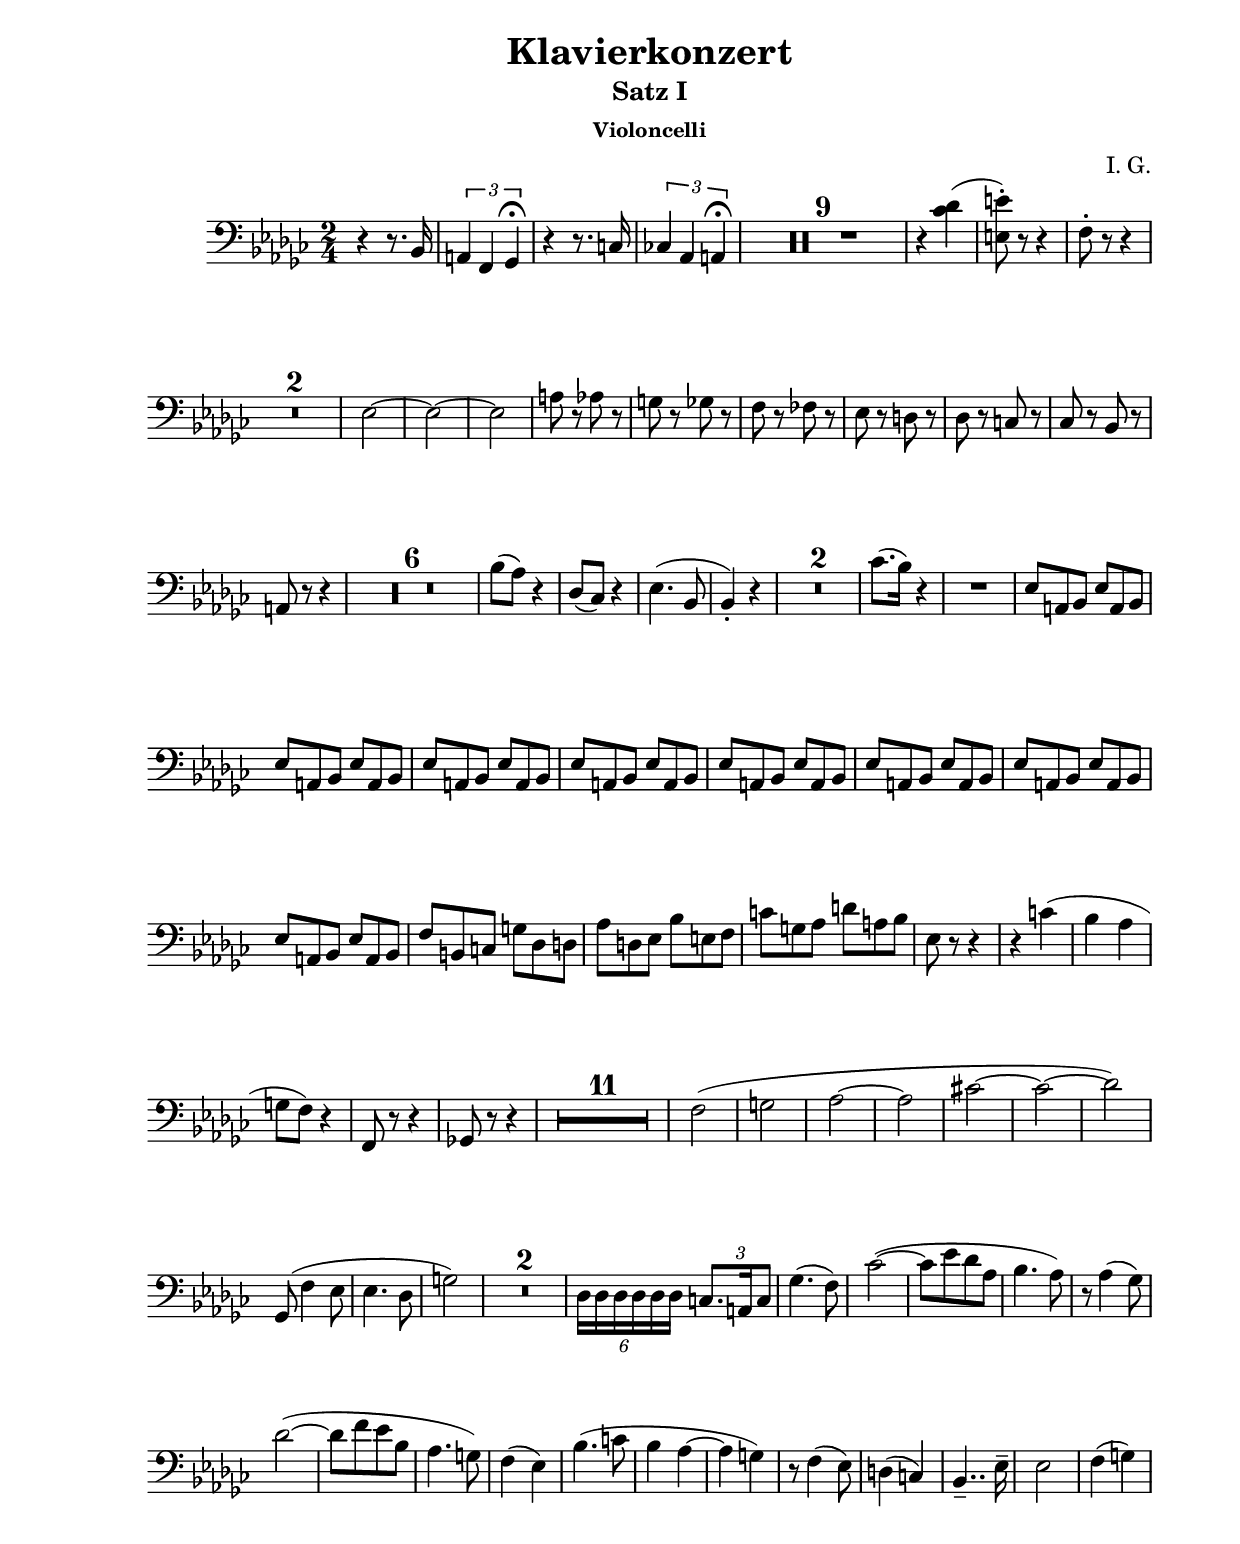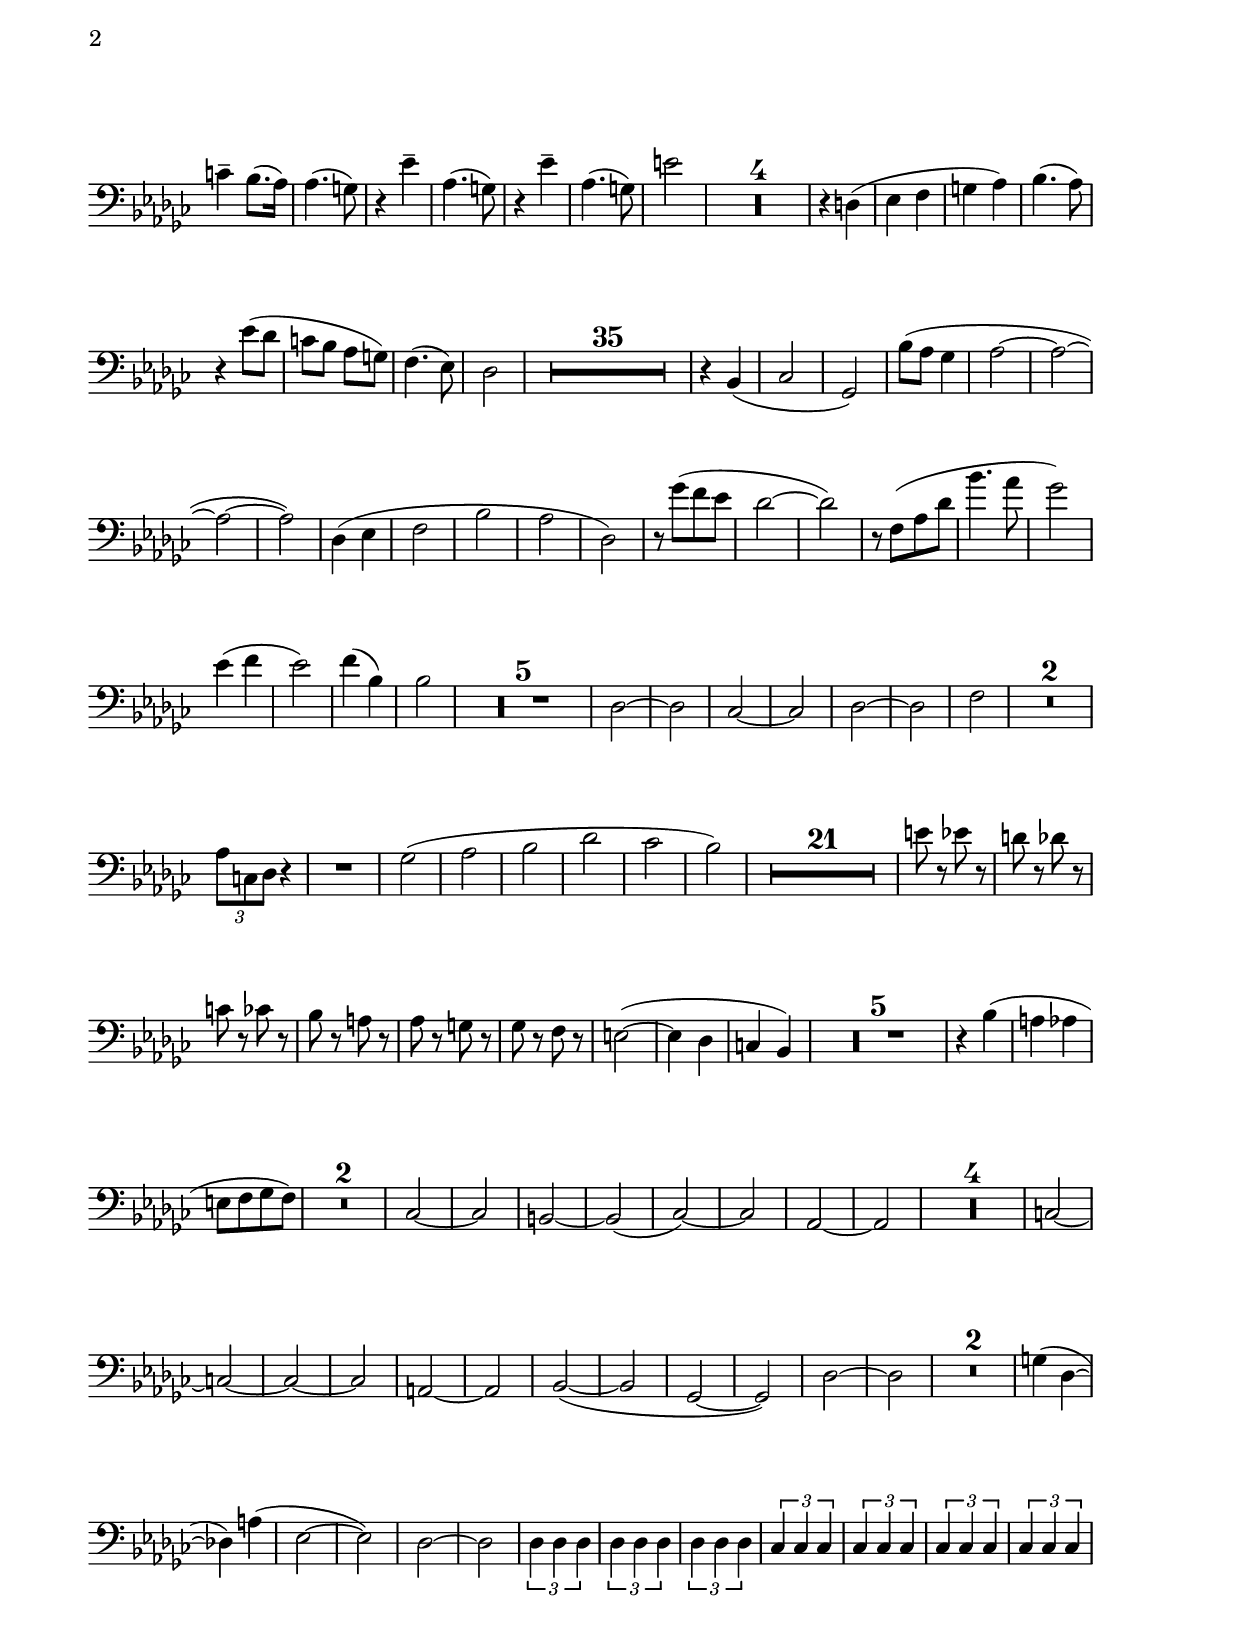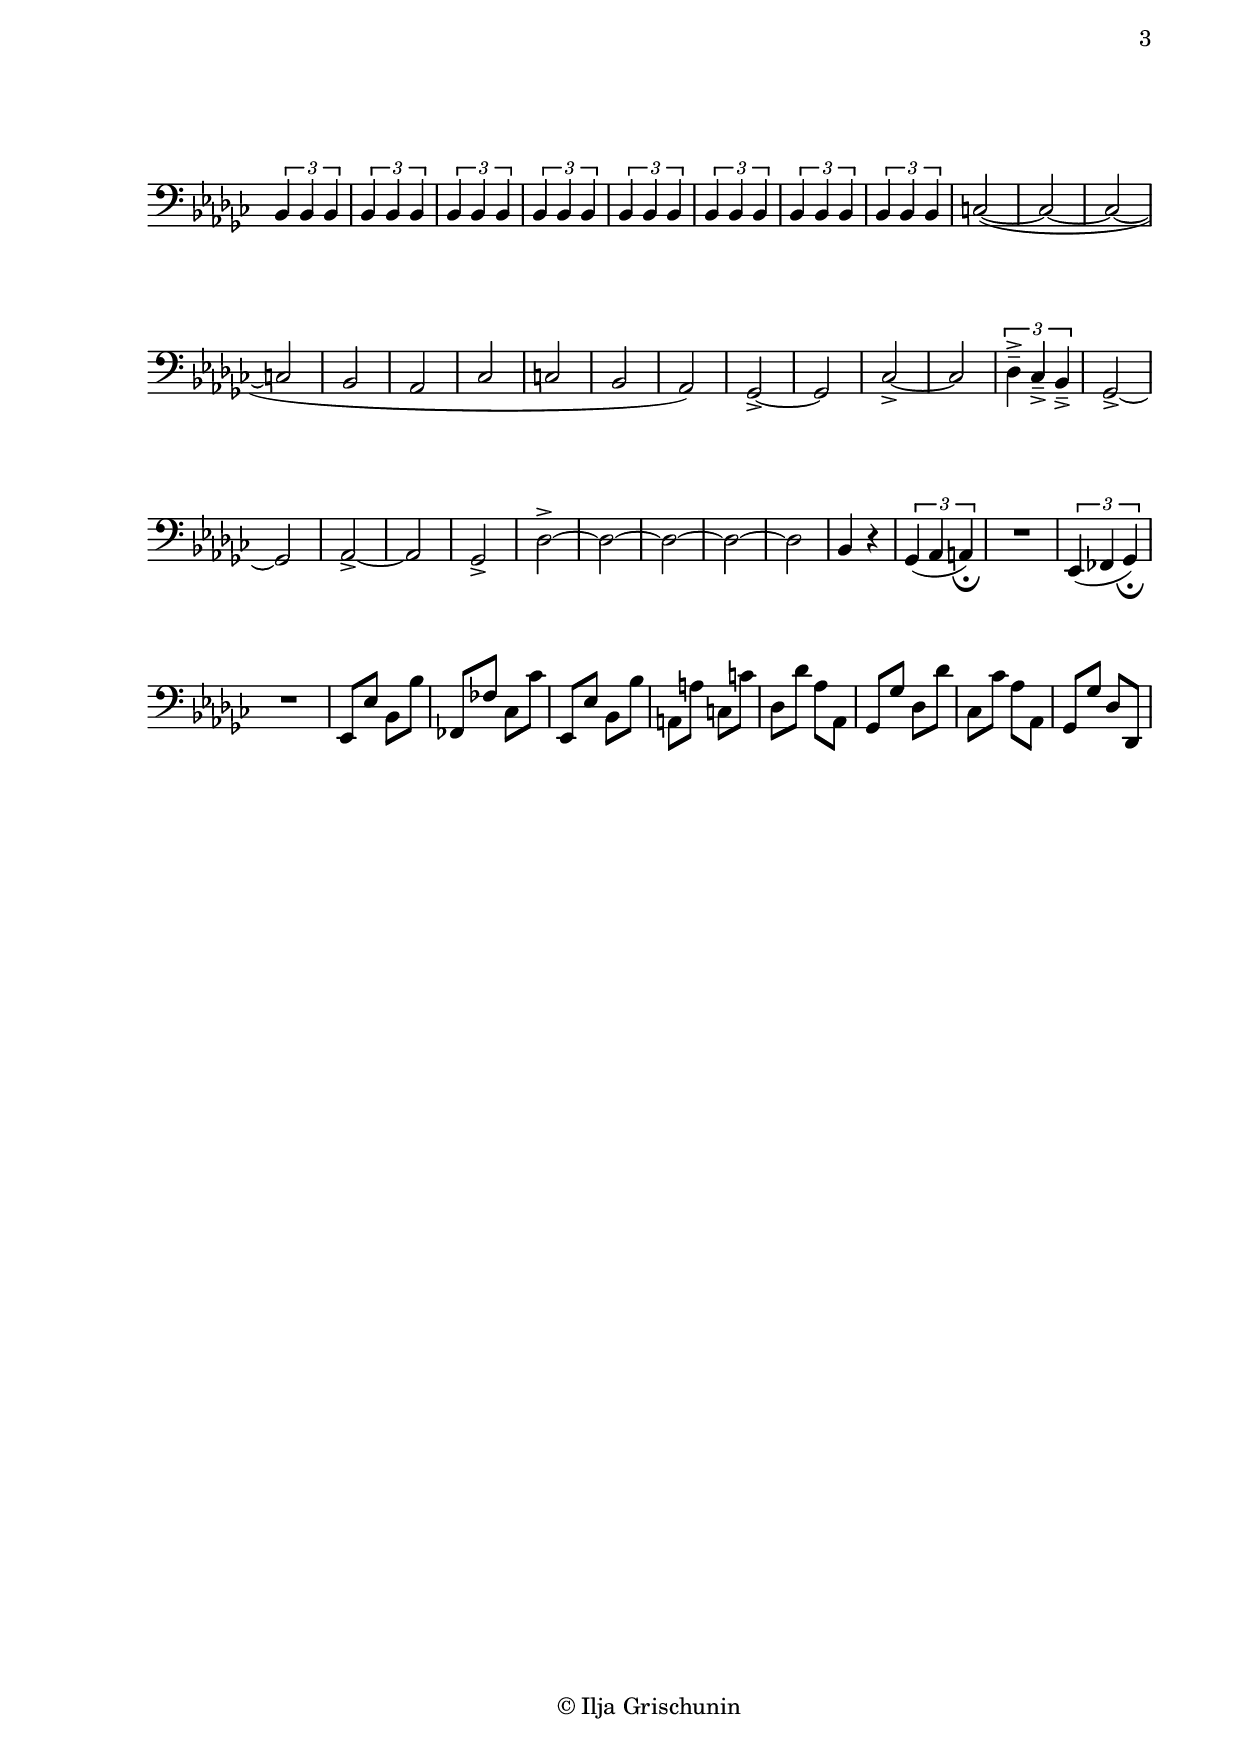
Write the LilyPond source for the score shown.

\version "2.19.15"
%\version "2.18.0"

\language "deutsch"

\header {
  title = "Klavierkonzert"
  subtitle = "Satz I"
  subsubtitle = "Violoncelli"
  composer = "I. G."
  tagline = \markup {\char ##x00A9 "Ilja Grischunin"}
}

\paper {
  #(set-paper-size "a4")
  top-system-spacing.basic-distance = #25
  top-markup-spacing.basic-distance = #8
  markup-system-spacing.basic-distance = #26
  system-system-spacing.basic-distance = #20
  last-bottom-spacing.basic-distance = #25
  two-sided = ##t
  inner-margin = 25
  outer-margin = 15
}

\layout {  
  indent = 10
  \context {
    \Score
    %\override BarNumber.break-visibility = ##(#f #t #t)
    \remove "Bar_number_engraver"
  }
}

\version "2.18.0"
\language "deutsch"
vcMusic = \relative es {
  \clef bass
  \time 2/4
  \key es \minor
  \set Score.skipBars = ##t
  r4 r8. b16 \times 2/3{a4 f ges\fermata}
  r4 r8. c16 \times 2/3{ces!4 as a\fermata}
  R2*9 r4 <ces' des>(<e, e'>8-.) r r4 f8-. r r4
  R2*2 es2~ es~ es
  a8 r as r g r ges r f r fes r es r d r des r c r ces r b r a r r4
  R2*6 b'8( as) r4 des,8( ces) r4 es4.( b8 b4-.) r4 R2*2
  ces'8.( b16) r4 R2
  \override TupletNumber #'transparent = ##t
  \override TupletBracket #'bracket-visibility = #'if-no-beam
  \repeat unfold 16 {\times 2/3{es,8 a, b}}
  \set tupletSpannerDuration = #(ly:make-moment 2 8)
  \times 2/3 {
    f'8 h, c g' des d as' d, es b' e, f c' g as d a b
  }
  es,8 r r4 r c'( b as g8 f) r4 f,8 r r4 ges!8 r r4 R2*11
  <<
    {
      \override NoteColumn.ignore-collision = ##t
      \stemDown
       f'2( g as~ as cis~ cis~ \hideNotes cis)
    }
    \\
    {
      s2*6 \unHideNotes des2
    }
  >>
  ges,,8( f'4 es8 es4. des8 g2) R2*2
  \override TupletNumber #'transparent = ##f
  \times 4/6 {des16 des des des des des}  \times 2/3 {c8. a16 c8}
  ges'4.( f8) ces'2~( ces8[ es des as] b4. as8) r as4( ges8)
  des'2~( des8[ f es b] as4. g8) f4( es) b'4.( c8 b4 as~ as g)
  r8 f4( es8) d4( c) b4..-- es16-- es2 f4( g) c-- b8.( as16)
  as4.( g8) r4 es'-- as,4.( g8) r4 es'-- as,4.( g8) e'2 R2*4
  r4 d,( es f g as) b4.( as8) r4 es'8( des c b as g) f4.( es8) des2  R2*35
  \set Staff.beatStructure = #'( 4)
  r4 b( ces2 ges) b'8( as ges4 as2~ as~ as~ as)
  des,4( es f2 b as des,) r8 ges'( f es des2~ des)
  r8 f,( as des b'4. as8 ges2) es4( f es2) f4( b,) b2 R2*5 des,2~ des
  ces~ ces des~ des f R2*2 \times 2/3{as8 c, des} r4 R2
  ges2( as b des ces b) R2*21
  e8 r es r d r des r c r ces r b r a r as r g r ges r f r e2~( e4 des c b) R2*5
  r4 b'( a as e8 f ges f) R2*2 ces2~ ces h~ h( ces)~ ces as~ as
  R2*4 c2~ c~ c~ c a~ a b~( b ges~ ges) des'~ des R2*2
  g4( des~ des!) a'( es2~ es) des~ des
  \set tupletSpannerDuration = #(ly:make-moment 2 4)
  \repeat unfold 3 {\times 2/3{des4 des des}}
  \repeat unfold 4 {\times 2/3{ces4 ces ces}}
  \repeat unfold 8 {\times 2/3{b4 b b}} c2~( c~ c~ c b as
  ces c b as) ges->~ ges ces->~ ces
  \times 2/3 {des4---> ces---> b--->} ges2->~ ges as->~ as
  ges-> des'->~ des~ des~ des~ des b4 r
  \times 2/3{ges4( as a)_\fermata} R2
  \times 2/3{es4( fes ges)_\fermata} R2
  \set Staff.beatStructure = #'( 1 4)
  es8 es' b b' fes, fes' ces ces' es,, es' b b' a, a' c, c' des, des' as as,
  ges ges' des des' ces, ces' as as, ges ges' des des,
}


\score {
  \new Staff \vcMusic
}